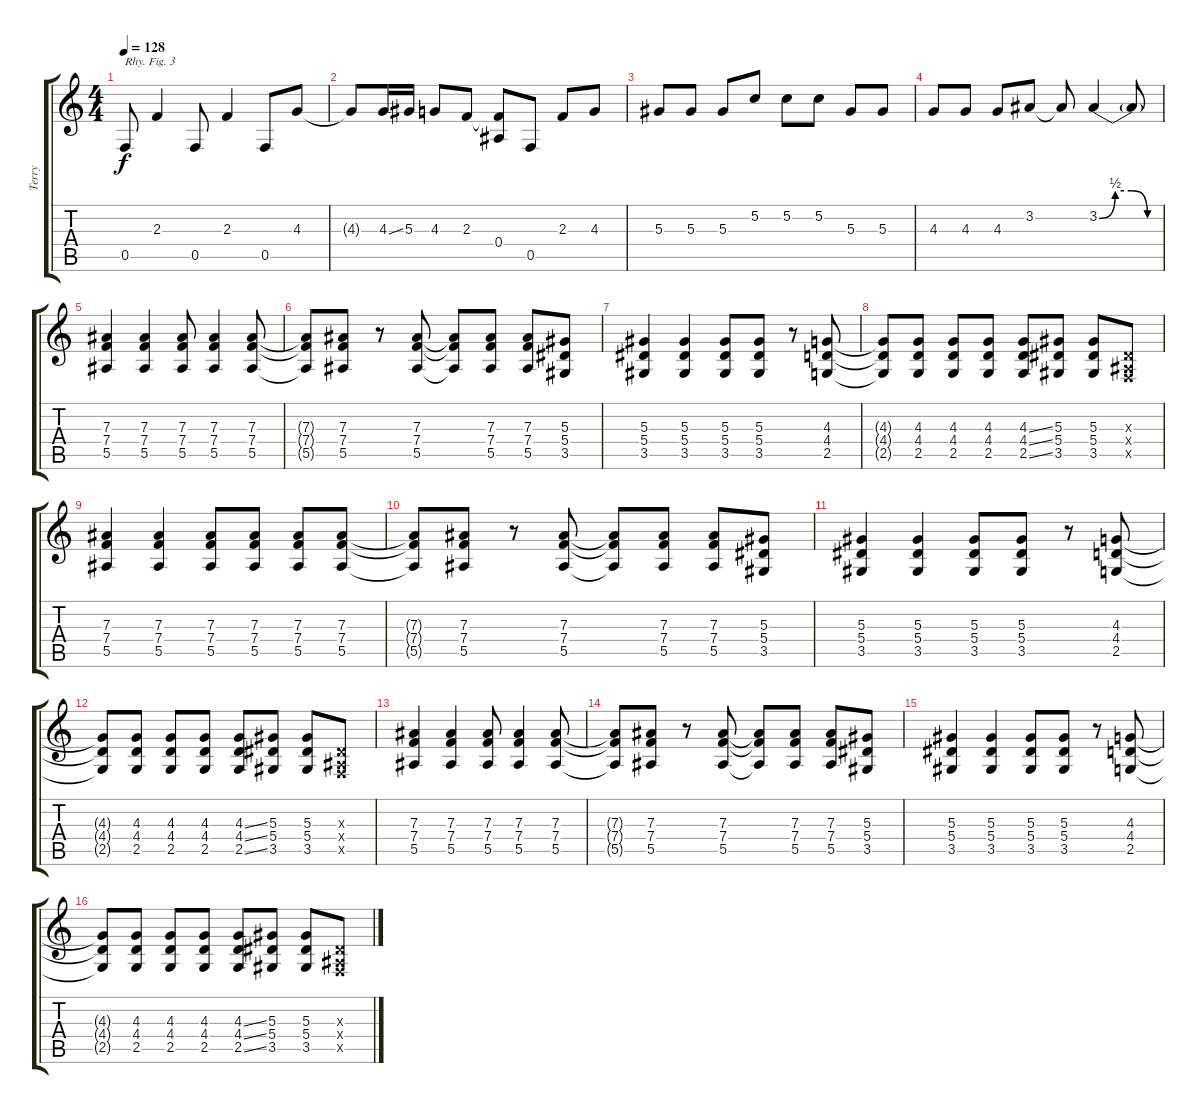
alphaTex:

\track ("Terry" "Terry") {instrument electricguitarjazz}
\staff {score tabs}
\tuning (C4 G3 Eb3 Bb2 F2 C2) {hide}
\ts (4 4)
\tempo 128
\clef g2
\ks c
0.5.8{txt "Rhy. Fig. 3" dy f} 2.3.4 0.5.8 2.3.4 0.5.8 4.3.8 |
4.3{t}.8 4.3{ss}.16 5.3.16 4.3.8 2.3.8 (2.3{t} 0.4).8 0.5.8 2.3.8 4.3.8 |
5.3.8 5.3.8 5.3.8 5.2.8 5.2.8 5.2.8 5.3.8 5.3.8 |
4.3.8 4.3.8 4.3.8 3.2.8 3.2{t}.8 3.2{be (custom 0 0 15 2 30 2 45 0 60 0)}.4 3.2{t}.8 |
(7.3 7.4 5.5).4{volume 10 instrument overdrivenguitar} (7.3 7.4 5.5).4 (7.3 7.4 5.5).8 (7.3 7.4 5.5).4 (7.3 7.4 5.5).8 |
(7.3{t} 7.4{t} 5.5{t}).8 (7.3 7.4 5.5).8 r.8 (7.3 7.4 5.5).8 (7.3{t} 7.4{t} 5.5{t}).8 (7.3 7.4 5.5).8 (7.3 7.4 5.5).8 (5.3 5.4 3.5).8 |
(5.3 5.4 3.5).4 (5.3 5.4 3.5).4 (5.3 5.4 3.5).8 (5.3 5.4 3.5).8 r.8 (4.3 4.4 2.5).8 |
(4.3{t} 4.4{t} 2.5{t}).8 (4.3 4.4 2.5).8 (4.3 4.4 2.5).8 (4.3 4.4 2.5).8 (4.3{ss} 4.4{ss} 2.5{ss}).8 (5.3 5.4 3.5).8 (5.3 5.4 3.5).8 (0.3{x} 0.4{x} 0.5{x}).8 |
(7.3 7.4 5.5).4 (7.3 7.4 5.5).4 (7.3 7.4 5.5).8 (7.3 7.4 5.5).8 (7.3 7.4 5.5).8 (7.3 7.4 5.5).8 |
(7.3{t} 7.4{t} 5.5{t}).8 (7.3 7.4 5.5).8 r.8 (7.3 7.4 5.5).8 (7.3{t} 7.4{t} 5.5{t}).8 (7.3 7.4 5.5).8 (7.3 7.4 5.5).8 (5.3 5.4 3.5).8 |
(5.3 5.4 3.5).4 (5.3 5.4 3.5).4 (5.3 5.4 3.5).8 (5.3 5.4 3.5).8 r.8 (4.3 4.4 2.5).8 |
(4.3{t} 4.4{t} 2.5{t}).8 (4.3 4.4 2.5).8 (4.3 4.4 2.5).8 (4.3 4.4 2.5).8 (4.3{ss} 4.4{ss} 2.5{ss}).8 (5.3 5.4 3.5).8 (5.3 5.4 3.5).8 (0.3{x} 0.4{x} 0.5{x}).8 |
(7.3 7.4 5.5).4 (7.3 7.4 5.5).4 (7.3 7.4 5.5).8 (7.3 7.4 5.5).4 (7.3 7.4 5.5).8 |
(7.3{t} 7.4{t} 5.5{t}).8 (7.3 7.4 5.5).8 r.8 (7.3 7.4 5.5).8 (7.3{t} 7.4{t} 5.5{t}).8 (7.3 7.4 5.5).8 (7.3 7.4 5.5).8 (5.3 5.4 3.5).8 |
(5.3 5.4 3.5).4 (5.3 5.4 3.5).4 (5.3 5.4 3.5).8 (5.3 5.4 3.5).8 r.8 (4.3 4.4 2.5).8 |
(4.3{t} 4.4{t} 2.5{t}).8 (4.3 4.4 2.5).8 (4.3 4.4 2.5).8 (4.3 4.4 2.5).8 (4.3{ss} 4.4{ss} 2.5{ss}).8 (5.3 5.4 3.5).8 (5.3 5.4 3.5).8 (0.3{x} 0.4{x} 0.5{x}).8
